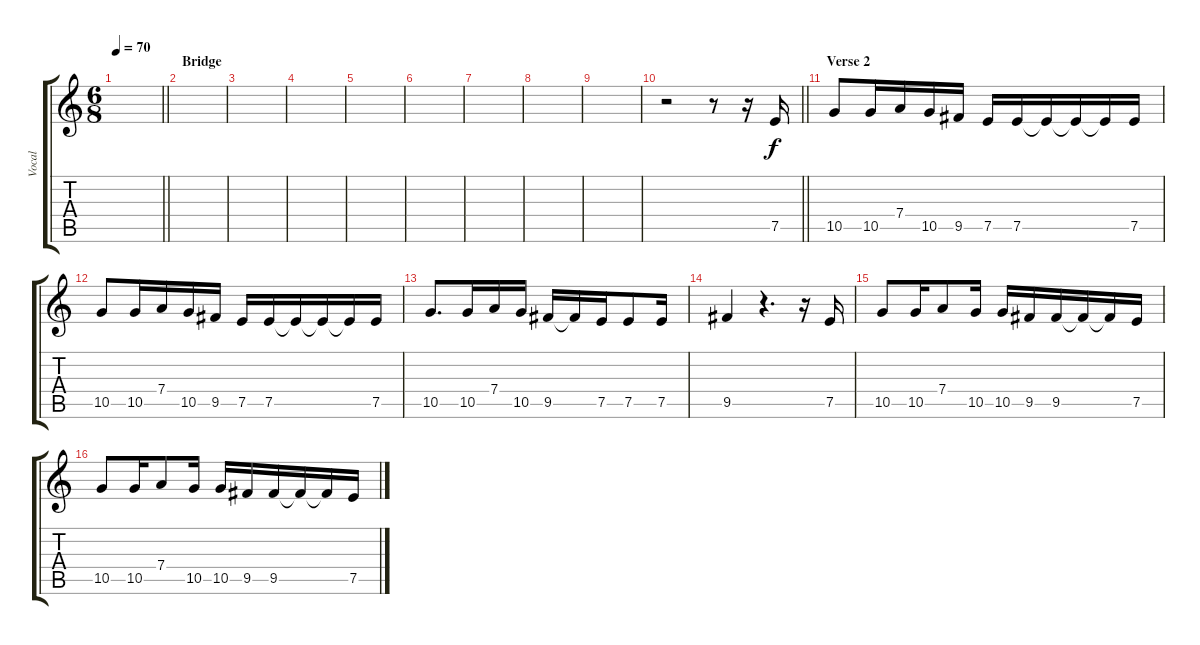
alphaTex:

\track ("Vocal" "Vocal") {instrument acousticguitarsteel}
\staff {score tabs}
\tuning (E4 B3 G3 D3 A2 E2) {hide}
\ts (6 8)
\tempo 70
\clef g2
\barLineRight lightlight
\ks c
|
\section ("" "Bridge")
|
|
|
|
|
|
|
|
\barLineRight lightlight
r.2 r.8 r.16 7.5.16 |
\section ("" "Verse 2")
10.5.8 10.5.16 7.4.16 10.5.16 9.5.16 7.5.16 7.5.16 7.5{t}.16 7.5{t}.16 7.5{t}.16 7.5.16 |
10.5.8 10.5.16 7.4.16 10.5.16 9.5.16 7.5.16 7.5.16 7.5{t}.16 7.5{t}.16 7.5{t}.16 7.5.16 |
10.5.8{d} 10.5.16 7.4.16 10.5.16 9.5.16 9.5{t}.16 7.5.16 7.5.8 7.5.16 |
9.5.4 r.4{d} r.16 7.5.16 |
10.5.8 10.5.16 7.4.8 10.5.16 10.5.16 9.5.16 9.5.16 9.5{t}.16 9.5{t}.16 7.5.16 |
10.5.8 10.5.16 7.4.8 10.5.16 10.5.16 9.5.16 9.5.16 9.5{t}.16 9.5{t}.16 7.5.16
